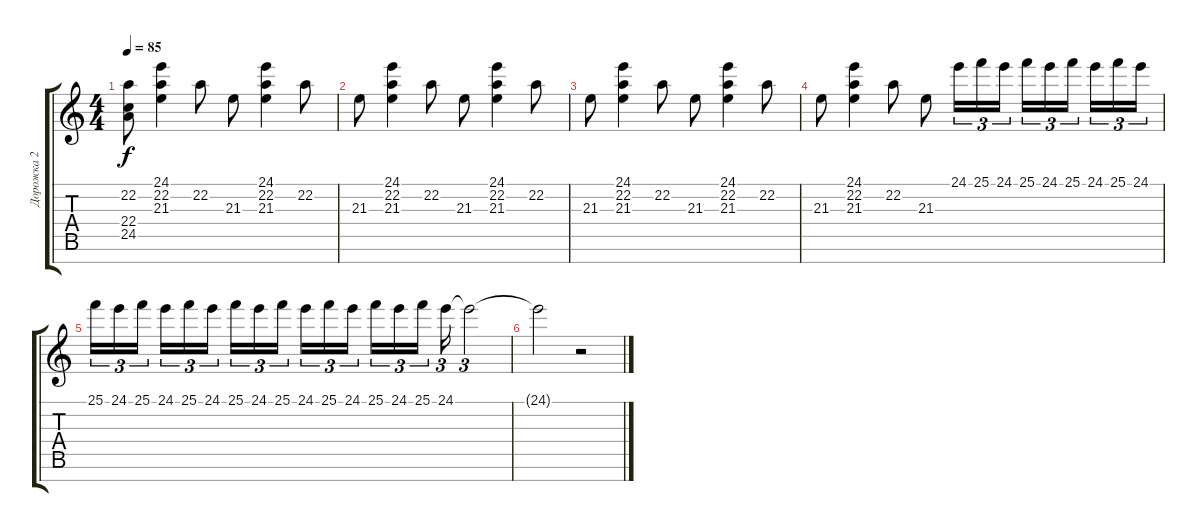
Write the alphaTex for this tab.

\track ("Дорожка 2" "Дорожка 2") {instrument acousticgrandpiano}
\staff {score tabs}
\tuning (E4 B3 G3 D3 A2 E2 B1) {hide}
\ts (4 4)
\tempo 85
\clef g2
\ks c
(22.2{t} 22.4{t} 24.5{t}).8{dy f} (24.1 22.2 21.3).4 22.2.8 21.3.8 (24.1 22.2 21.3).4 22.2.8 |
21.3.8 (24.1 22.2 21.3).4 22.2.8 21.3.8 (24.1 22.2 21.3).4 22.2.8 |
21.3.8 (24.1 22.2 21.3).4 22.2.8 21.3.8 (24.1 22.2 21.3).4 22.2.8 |
21.3.8 (24.1 22.2 21.3).4 22.2.8 21.3.8 24.1.16{tu (3 2)} 25.1.16{tu (3 2)} 24.1.16{tu (3 2)} 25.1.16{tu (3 2)} 24.1.16{tu (3 2)} 25.1.16{tu (3 2) beam splitsecondary} 24.1.16{tu (3 2)} 25.1.16{tu (3 2)} 24.1.16{tu (3 2)} |
25.1.16{tu (3 2)} 24.1.16{tu (3 2)} 25.1.16{tu (3 2) beam splitsecondary} 24.1.16{tu (3 2)} 25.1.16{tu (3 2)} 24.1.16{tu (3 2)} 25.1.16{tu (3 2)} 24.1.16{tu (3 2)} 25.1.16{tu (3 2) beam splitsecondary} 24.1.16{tu (3 2)} 25.1.16{tu (3 2)} 24.1.16{tu (3 2)} 25.1.16{tu (3 2)} 24.1.16{tu (3 2)} 25.1.16{tu (3 2) beam splitsecondary} 24.1.16{tu (3 2)} 24.1{t}.2{tu (3 2)} |
24.1{t}.2 r.2
